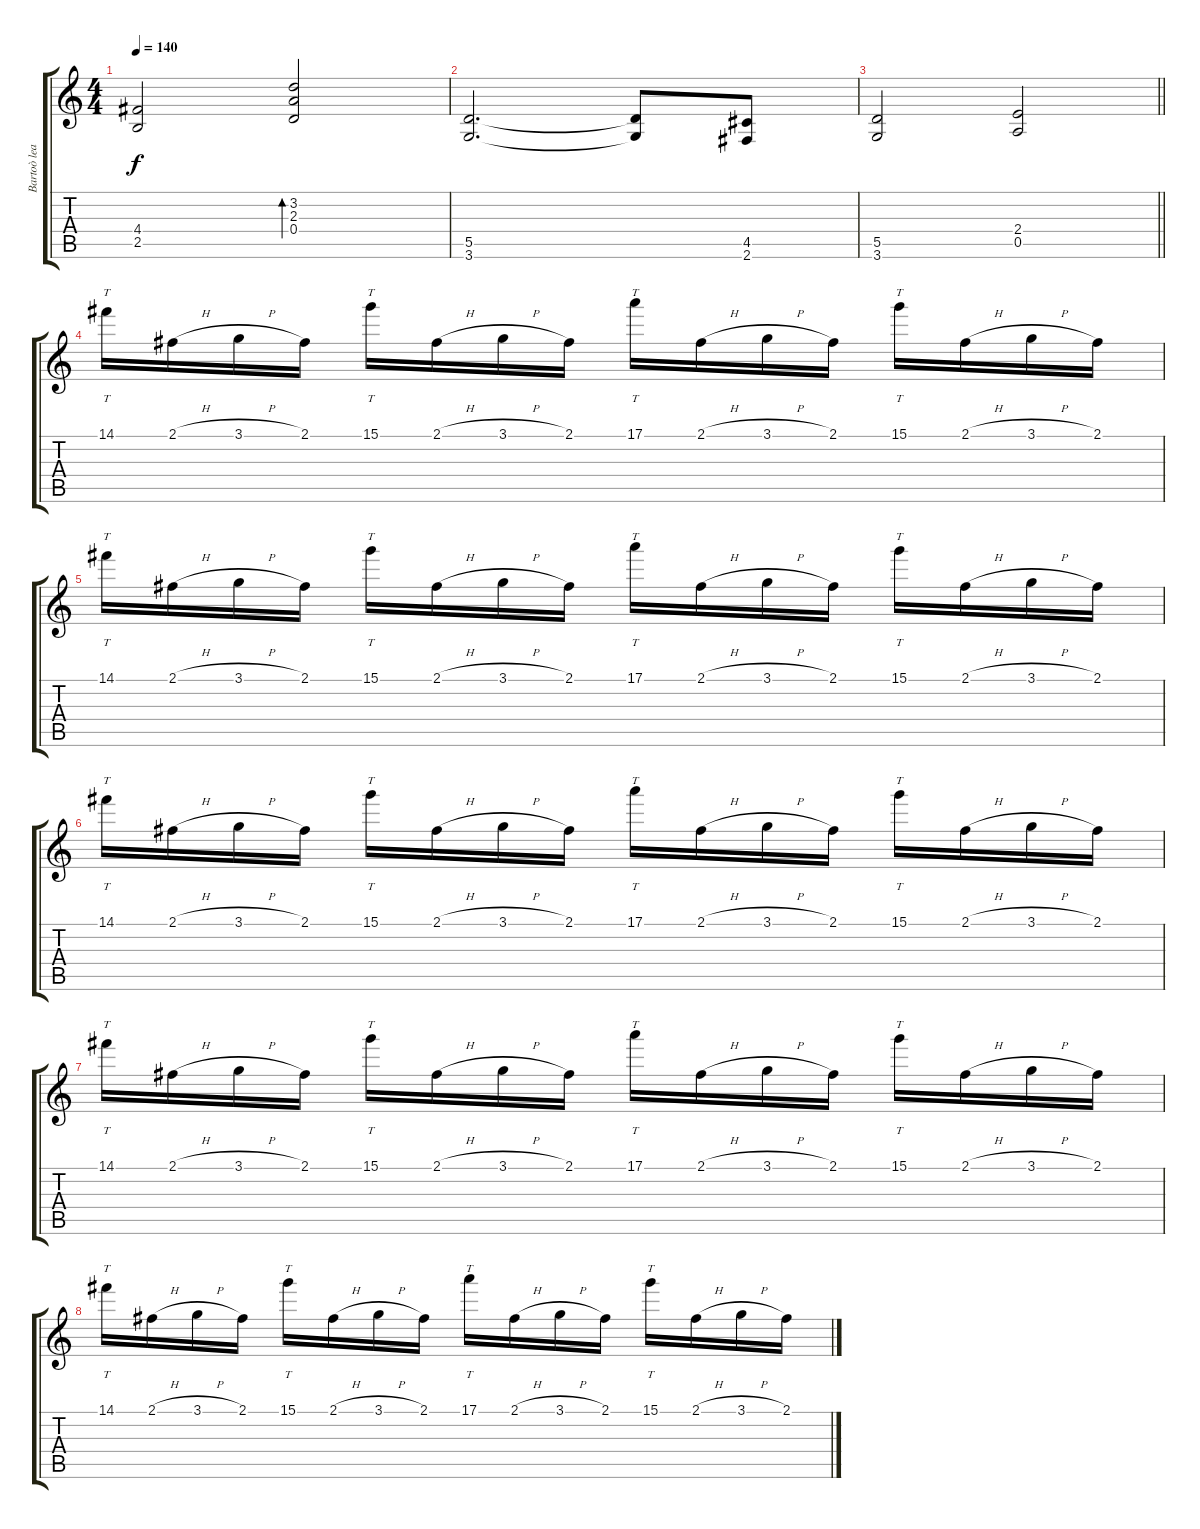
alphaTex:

\track ("Bartoò lead" "Bartoò lea") {instrument distortionguitar}
\staff {score tabs}
\tuning (E4 B3 G3 D3 A2 E2) {hide}
\ts (4 4)
\tempo 140
\clef g2
\ks c
(4.4 2.5).2{dy f} (3.2 2.3 0.4).2{bd 60} |
(5.5 3.6).2{d} (5.5{t} 3.6{t}).8 (4.5 2.6).8 |
\barLineRight lightlight
(5.5 3.6).2 (2.4 0.5).2 |
\section ("" "")
14.1.16{tt} 2.1{h}.16 3.1{h}.16 2.1.16 15.1.16{tt} 2.1{h}.16 3.1{h}.16 2.1.16 17.1.16{tt} 2.1{h}.16 3.1{h}.16 2.1.16 15.1.16{tt} 2.1{h}.16 3.1{h}.16 2.1.16 |
14.1.16{tt} 2.1{h}.16 3.1{h}.16 2.1.16 15.1.16{tt} 2.1{h}.16 3.1{h}.16 2.1.16 17.1.16{tt} 2.1{h}.16 3.1{h}.16 2.1.16 15.1.16{tt} 2.1{h}.16 3.1{h}.16 2.1.16 |
14.1.16{tt} 2.1{h}.16 3.1{h}.16 2.1.16 15.1.16{tt} 2.1{h}.16 3.1{h}.16 2.1.16 17.1.16{tt} 2.1{h}.16 3.1{h}.16 2.1.16 15.1.16{tt} 2.1{h}.16 3.1{h}.16 2.1.16 |
14.1.16{tt} 2.1{h}.16 3.1{h}.16 2.1.16 15.1.16{tt} 2.1{h}.16 3.1{h}.16 2.1.16 17.1.16{tt} 2.1{h}.16 3.1{h}.16 2.1.16 15.1.16{tt} 2.1{h}.16 3.1{h}.16 2.1.16 |
14.1.16{tt} 2.1{h}.16 3.1{h}.16 2.1.16 15.1.16{tt} 2.1{h}.16 3.1{h}.16 2.1.16 17.1.16{tt} 2.1{h}.16 3.1{h}.16 2.1.16 15.1.16{tt} 2.1{h}.16 3.1{h}.16 2.1.16
